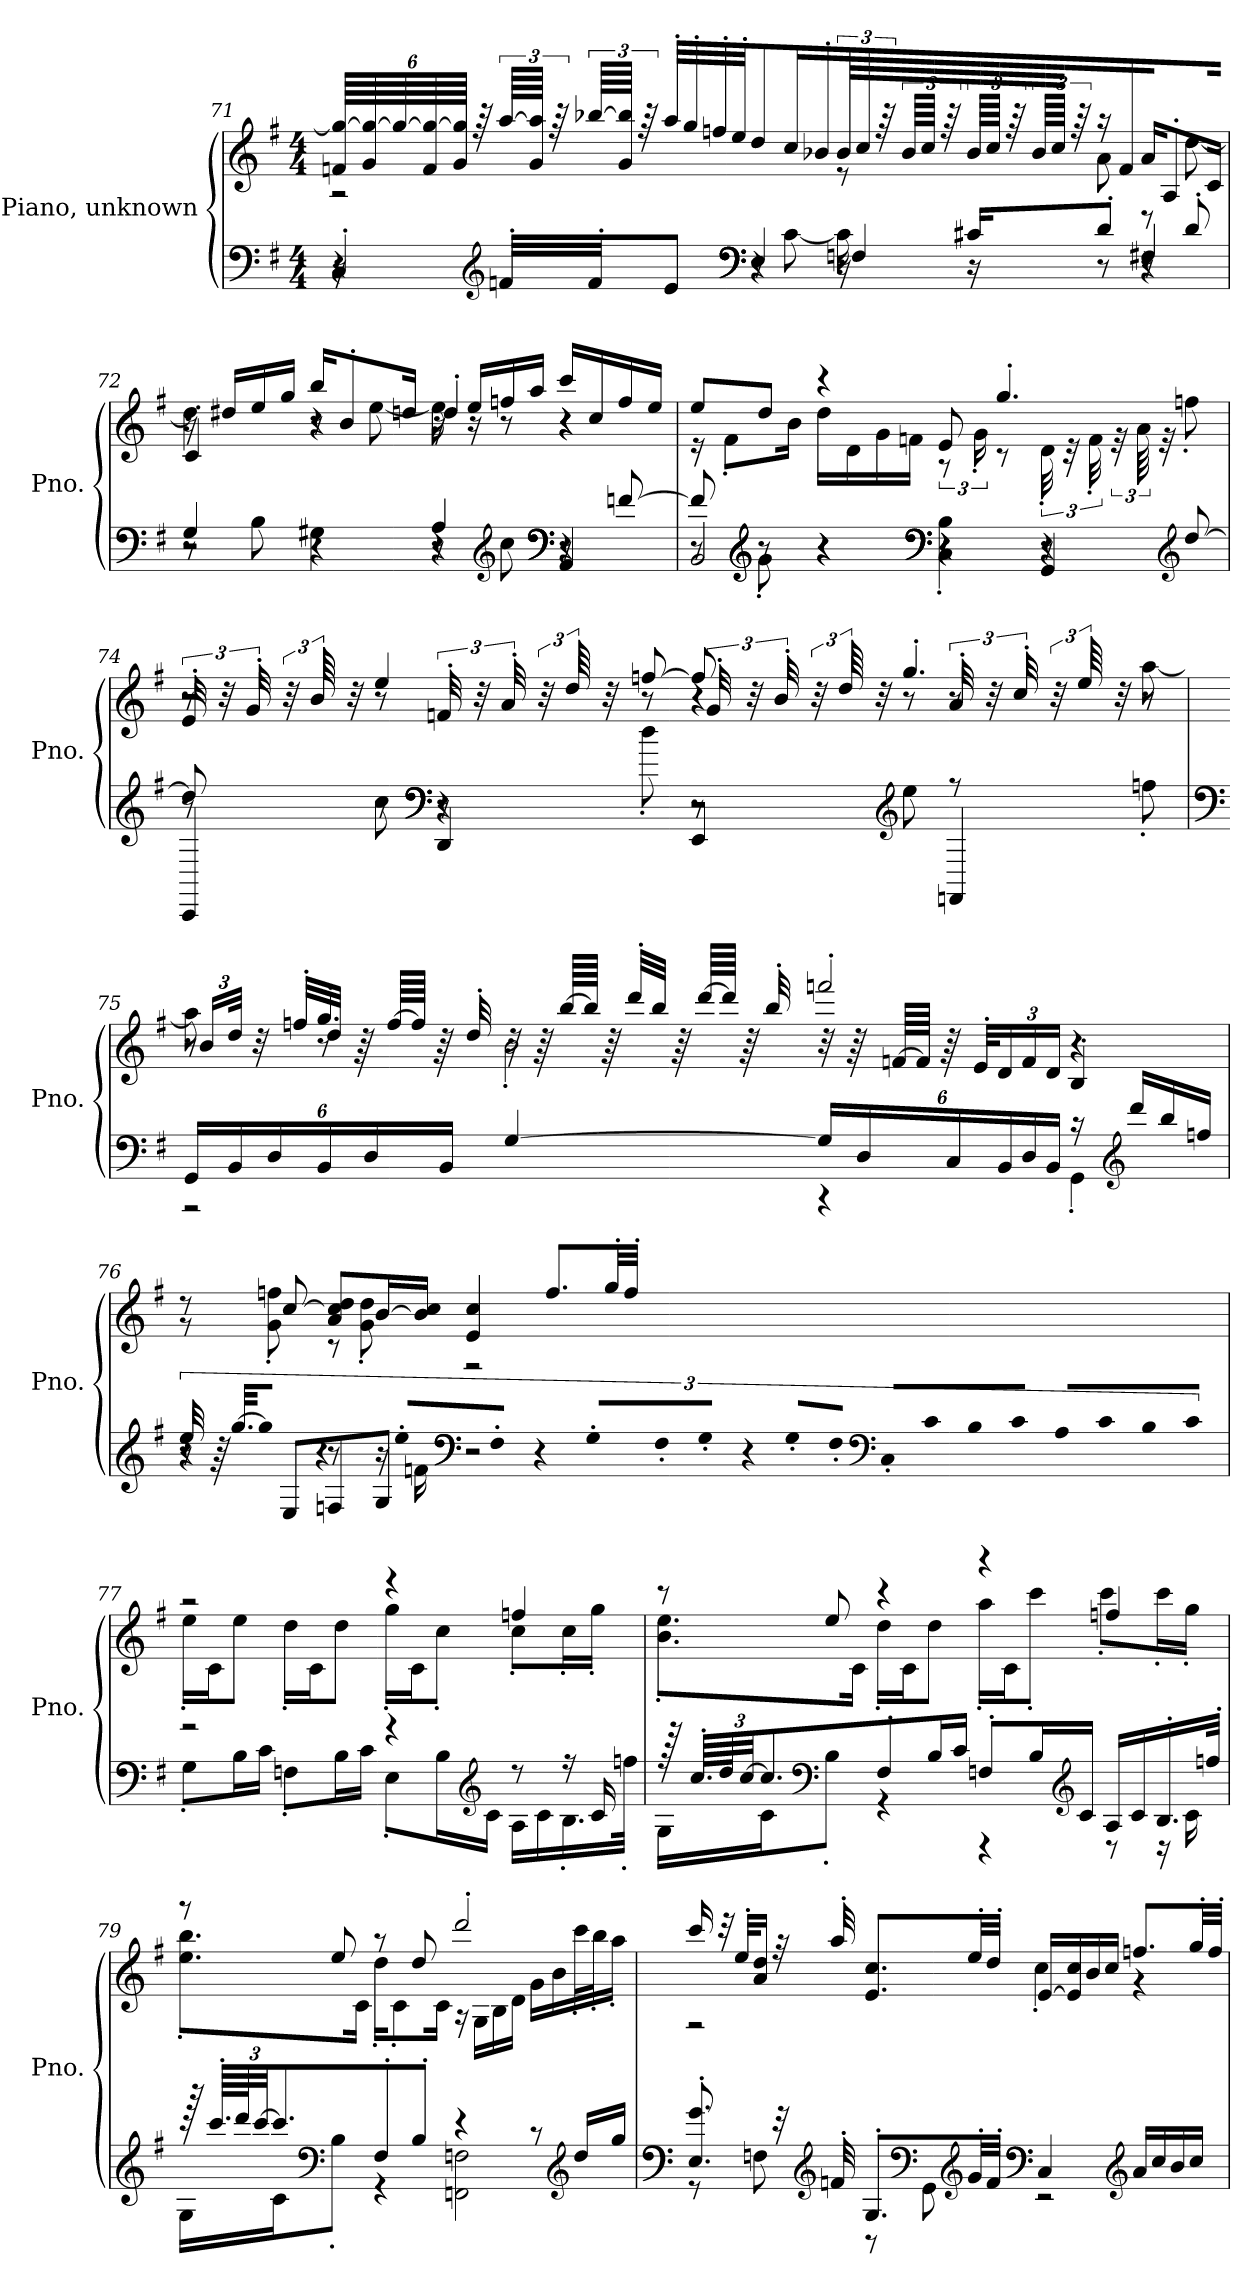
**kern	**kern
*part1	*part1
*staff2	*staff1
*I"Piano, unknown	*
*I'Pno.	*
!!LO:LB:g=z
*clefF4	*clefG2
*k[f#]	*k[f#]
*M4/4	*M4/4
=71	=71
*^	*
*	*^	*
*	*	*	*Xbrackettup
*	*	*	*^
16r	4r	4C'/	96fn/ 96gg/_LLLL	2r
.	.	.	96g/ 96gg/_	.
.	.	.	96gg/_	.
*	*	*	*brackettup	*
.	.	.	96f/ 96gg/_	.
.	.	.	96g/ 96gg/]JJJJ	.
.	.	.	96r	.
*clefG2	*	*	*	*
32fn'/LLL	.	.	[96aa/LLLL	.
.	.	.	96g/ 96aa/]JJJJ	.
.	.	.	96r	.
32f'/JJ	.	.	[96bb-X/LLLL	.
.	.	.	96g/ 96bb-/]JJJJ	.
.	.	.	96r	.
8e/J	.	.	32aa'/LLL	.
.	.	.	32gg'/	.
.	.	.	32ffn'/	.
.	.	.	32ee'/JJ	.
*clefF4	*	*	*	*
4r	8r	4E/	8dd/	.
.	[8c\	.	16cc/L	.
.	.	.	16b-X'/	.
16r	16c\]	4Fn/	96b-/LL	8r
.	.	.	96cc/JJJJ	.
.	.	.	96r	.
.	.	.	96b-/LLLL	.
.	.	.	96cc/JJJJ	.
.	.	.	96r	.
16c#X/KL	16r	.	96b-/LLLL	.
.	.	.	96cc/JJJJ	.
.	.	.	96r	.
.	.	.	96b-/LLLL	.
.	.	.	96cc/JJJJ	.
.	.	.	96r	.
8d'/J	8r	.	16r	8a\
.	.	.	16f/	.
8r	4r	4F#X/	16a/KL	8r
.	.	.	8A'/	.
8d'/	.	.	.	[8dd\
.	.	.	16c/Jk	.
!!LO:LB:g=z
=72	=72	=72	=72	=72
*	*	*	*	*^
2r	8r	4G/	16r	4dd\]	4c'/
.	.	.	16dd#X/LL	.	.
.	8B\	.	16ee/	.	.
.	.	.	16gg/JJ	.	.
.	4G#X\	4r	16bb/KL	8r	4r
.	.	.	8b'/	.	.
.	.	.	.	[8ee\	.
.	.	.	16ddn/Jk	.	.
4r	8r	4A/	16r	16ee\]	4dd'/
.	.	.	16ee/LL	16r	.
*clefG2	*	*	*	*	*
.	8cc\	.	16ffn/	8r	.
.	.	.	16aa/JJ	.	.
*clefF4	*	*	*	*	*
8r	4r	4AA/	16ccc/LL	4r	4r
.	.	.	16cc/	.	.
[8fn/	.	.	16ff/	.	.
.	.	.	16ee/JJ	.	.
*	*	*	*	*v	*v
=73	=73	=73	=73	=73
8f/]	8r	2BB/	8ee/L	16r
.	.	.	.	8f#'\L
*clefG2	*	*	*	*
8r	8g'\	.	8dd/J	.
.	.	.	.	16b\Jk
4r	4r	.	4r	16dd\LL
.	.	.	.	16d\
.	.	.	.	16g\
.	.	.	.	16fn\JJ
*clefF4	*	*	*	*
4r	4C\' 4B\'	4r	8e/	12r
.	.	.	.	24g'\
.	.	.	4.gg'/	8r
8r	4r	4GG/	.	48d'\
.	.	.	.	48r
.	.	.	.	48f'\
.	.	.	.	48r
.	.	.	.	96a\
.	.	.	.	32r
*clefG2	*	*	*	*
[8dd/	.	.	.	8ffn'\
!!LO:PB:g=z
=74	=74	=74	=74	=74
*	*	*	*	*^
8dd/]	8r	4CC/	8r	2r	48e'/
.	.	.	.	.	48r
.	.	.	.	.	48g'/
.	.	.	.	.	48r
.	.	.	.	.	96b/
.	.	.	.	.	32r
8r	8cc\	.	4ee/	.	8r
*clefF4	*	*	*	*	*
4r	8r	4DD/	.	.	48fn'/
.	.	.	.	.	48r
.	.	.	.	.	48a'/
.	.	.	.	.	48r
.	.	.	.	.	96dd/
.	.	.	.	.	32r
.	8dd'\	.	[8ffn/	.	8r
2r	8r	4EE/	8ff/]	4r	48g'/
.	.	.	.	.	48r
.	.	.	.	.	48b'/
.	.	.	.	.	48r
.	.	.	.	.	96dd/
.	.	.	.	.	32r
*clefG2	*	*	*	*	*
.	8ee\	.	4.gg'/	.	8r
.	8r	4FFn/	.	8r	48a'/
.	.	.	.	.	48r
.	.	.	.	.	48cc'/
.	.	.	.	.	48r
.	.	.	.	.	96ee/
.	.	.	.	.	32r
.	8ffn'\	.	.	[8aa\	8r
*v	*v	*v	*	*	*
!!LO:LB:g=z	!!	!!
=75	=75	=75	=75
*clefF4	*	*	*
*Xbrackettup	*	*	*Xbrackettup
*^	*	*	*
24GG/LL	2r	8r	8aa\]	24b/LL
24BB/	.	.	.	48dd/JJk
.	.	.	.	32r
24D/	.	.	.	.
.	.	.	.	32ffn'/LLL
24BB/	.	4.gg'/	8r	32dd/JJJ
.	.	.	.	64r
24D/	.	.	.	.
.	.	.	.	[64ff/LLLL
.	.	.	.	64ff/JJJJ]
.	.	.	.	64r
24BB/JJ	.	.	.	.
.	.	.	.	32dd'/
[4G/	.	.	2b'\	32r
.	.	.	.	64r
.	.	.	.	[64bb/LLLL
.	.	.	.	64bb/JJJJ]
.	.	.	.	64r
.	.	.	.	32ddd'/LLL
.	.	.	.	32bb/JJJ
.	.	.	.	64r
.	.	.	.	[64ddd/LLLL
.	.	.	.	64ddd/JJJJ]
.	.	.	.	64r
.	.	.	.	32bb'/
24G/LL]	4r	2fffn'/	.	32r
.	.	.	.	64r
24D/	.	.	.	.
.	.	.	.	[64fn/LLLL
.	.	.	.	64f/JJJJ]
.	.	.	.	64r
24C/	.	.	.	.
.	.	.	.	32e'/KLL
24BB/	.	.	.	24d/
24D/	.	.	.	24f/
24BB/JJ	.	.	.	24d/JJ
16r	4GG'\	.	4r	4B'/
*clefG2	*	*	*	*
16ddd/LL	.	.	.	.
16bb/	.	.	.	.
16ffn/JJ	.	.	.	.
*v	*v	*	*	*
*	*v	*v	*v
!!LO:LB:g=z
=76	=76
*brackettup	*
*^	*^
*	*^	*	*
48ee/	4r	8r	8r	8r
96r	.	.	.	.
[48.gg/KLL	.	.	.	.
16gg/JJ]	.	.	.	.
32r	.	8E/L	[8cc/	8g\' 8ffn\'
32ee'/KLL	.	.	.	.
16dd'/JJ	.	.	.	.
32r	8r	8Fn/	8a/ 8cc/] 8dd/L	8r
32ee'/LLL	.	.	.	.
32dd'/	.	.	.	.
32ee'/JJJ	.	.	.	.
32r	16r	8G/J	[16b/L	8g\' 8dd\'
16ee'/LL	.	.	.	.
.	16fn\	.	16b/] 16cc/JJ	.
32dd'/JJk	.	.	.	.
*clefF4	*	*	*	*
16C'/LL	2r	2r	4e/ 4cc/	2r
16c/	.	.	.	.
16B/	.	.	.	.
16c/JJ	.	.	.	.
16A/LL	.	.	8.ff/L	.
16c/	.	.	.	.
16B/	.	.	.	.
16c/JJ	.	.	32gg'/LL	.
.	.	.	32ff'/JJJ	.
*	*v	*v	*	*
!!LO:LB:g=z	!!
=77	=77	=77	=77
2r	8G'\L	2r	16ee'\LL
.	.	.	16c\J
.	16B\L	.	8ee\J
.	16c\JJ	.	.
.	8Fn'\L	.	16dd'\LL
.	.	.	16c\J
.	16B\L	.	8dd\J
.	16c\JJ	.	.
4r	8E'\L	4r	16gg'\LL
.	.	.	16c\J
.	16B\L	.	8cc'\J
*clefG2	*	*	*
.	16c\JJ	.	.
8r	16A\LL	4ffn/	8cc'\L
.	16c\	.	.
16r	16.B'\	.	16cc'\L
16c/	.	.	16gg'\JJ
.	32ffn'\JJk	.	.
!!LO:LB:g=z	!!
=78	=78	=78	=78
128r	16G\LL	8r	8.b\' 8.ee\'L
64.cc'/LLLL	.	.	.
*Xbrackettup	*	*	*
96dd/J	.	.	.
[48cc/JJ	.	.	.
8.cc/]	16c\J	.	.
*clefF4	*	*	*
.	8B'\J	8ee/	.
.	.	.	16c\Jk
8F#'/	4r	4r	16dd'\LL
.	.	.	16c\J
16B/L	.	.	8dd\J
16c/JJ	.	.	.
8Fn'/L	4r	4r	16aa'\LL
.	.	.	16c\J
16B/L	.	.	8ccc'\J
*clefG2	*	*	*
16c/JJ	.	.	.
16A/LL	8r	4ffn/	8ccc'\L
16c/	.	.	.
16.B'/	16r	.	16ccc'\L
.	16c\	.	16gg'\JJ
32ffn'/JJk	.	.	.
!!LO:LB:g=z	!!
=79	=79	=79	=79
128r	16G\LL	8r	8.ee\' 8.bb\'L
64.ccc'/LLLL	.	.	.
96ddd/J	.	.	.
[48ccc/JJ	.	.	.
8.ccc/]	16c\J	.	.
*clefF4	*	*	*
.	8B'\J	8ee/	.
.	.	.	16c\Jk
8F#'/	4r	8r	16dd'\KL
.	.	.	8c'\
8B'/J	.	8dd/	.
.	.	.	16c\Jk
4r	2FFn\ 2Fn\	2ddd'/	16r
.	.	.	16G\LL
.	.	.	16B\
.	.	.	16d\JJ
8r	.	.	16g\LL
.	.	.	16b\
*clefG2	*	*	*
16dd/LL	.	.	32ccc'\L
.	.	.	32bb'\J
16gg/JJ	.	.	16aa'\JJ
!!LO:PB:g=z	!!
=80	=80	=80	=80
*clefF4	*	*	*
8.E/' 8.g/'	8r	16ccc/	2r
.	.	32r	.
.	.	32ee'/KLL	.
.	8Fn\	16a/ 16dd/JJ	.
32r	.	32r	.
*clefG2	*	*	*
32fn'/	.	32aa'/	.
8.G'/L	8r	8.e/ 8.cc/L	.
*clefF4	*	*	*
.	8GG\	.	.
*clefG2	*	*	*
32g'/LL	.	32ee'/LL	.
32f'/JJJ	.	32dd'/JJJ	.
*clefF4	*	*	*
4C/	2r	[16e/LL	4cc'\
.	.	16e/] 16cc/	.
.	.	16b/	.
.	.	16cc/JJ	.
*clefG2	*	*	*
16a/LL	.	8.ffn/L	4r
16cc/	.	.	.
16b/	.	.	.
16cc/JJ	.	32gg'/LL	.
.	.	32ff'/JJJ	.
*v	*v	*	*
*	*v	*v
=	=
*-	*-
